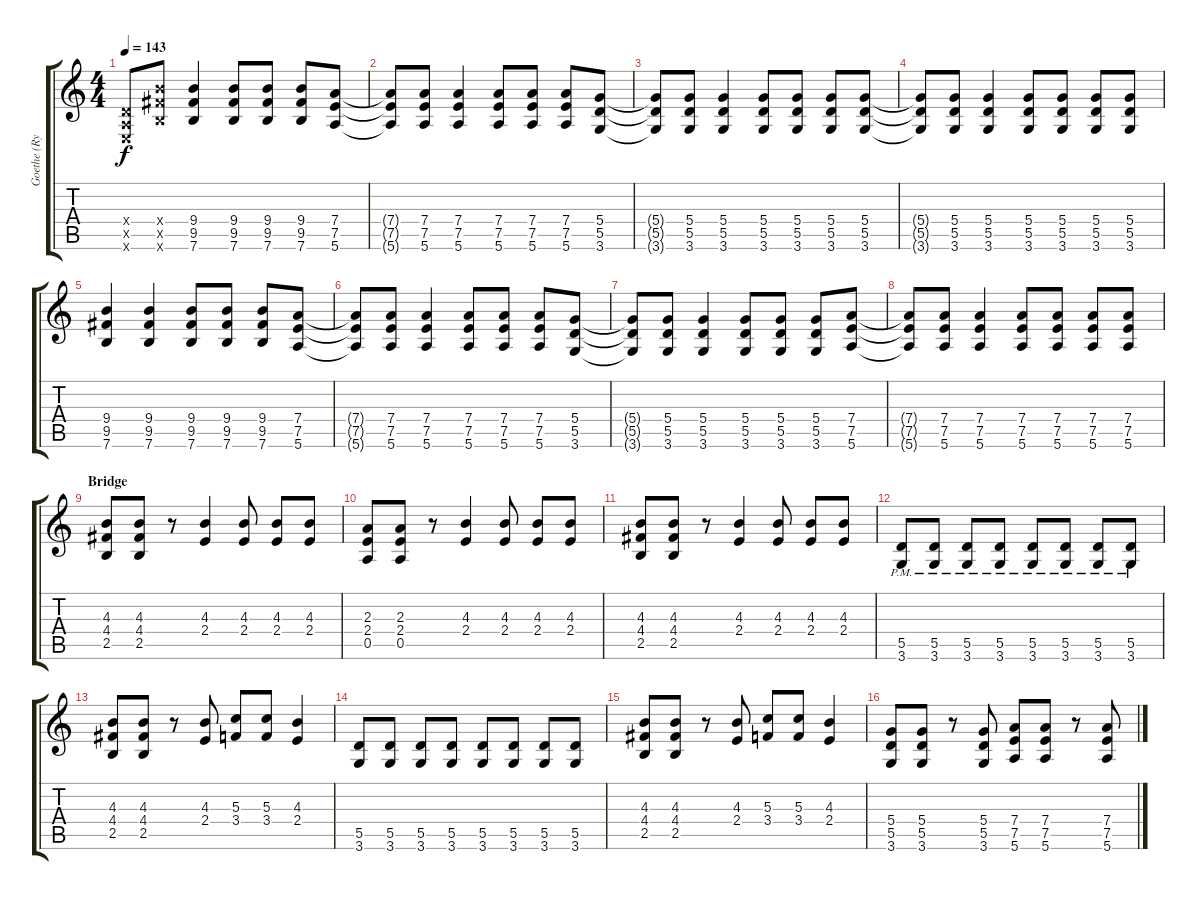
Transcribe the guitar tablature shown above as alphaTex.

\track ("Goethe (Rythm)" "Goethe (Ry") {instrument distortionguitar}
\staff {score tabs}
\tuning (E4 B3 G3 D3 A2 E2) {hide}
\ts (4 4)
\tempo 143
\clef g2
\ks c
(0.4{x} 0.5{x} 0.6{x}).8{dy f} (9.4{x} 9.5{x} 7.6{x}).8 (9.4 9.5 7.6).4 (9.4 9.5 7.6).8 (9.4 9.5 7.6).8 (9.4 9.5 7.6).8 (7.4 7.5 5.6).8 |
(7.4{t} 7.5{t} 5.6{t}).8 (7.4 7.5 5.6).8 (7.4 7.5 5.6).4 (7.4 7.5 5.6).8 (7.4 7.5 5.6).8 (7.4 7.5 5.6).8 (5.4 5.5 3.6).8 |
(5.4{t} 5.5{t} 3.6{t}).8 (5.4 5.5 3.6).8 (5.4 5.5 3.6).4 (5.4 5.5 3.6).8 (5.4 5.5 3.6).8 (5.4 5.5 3.6).8 (5.4 5.5 3.6).8 |
(5.4{t} 5.5{t} 3.6{t}).8 (5.4 5.5 3.6).8 (5.4 5.5 3.6).4 (5.4 5.5 3.6).8 (5.4 5.5 3.6).8 (5.4 5.5 3.6).8 (5.4 5.5 3.6).8 |
(9.4 9.5 7.6).4 (9.4 9.5 7.6).4 (9.4 9.5 7.6).8 (9.4 9.5 7.6).8 (9.4 9.5 7.6).8 (7.4 7.5 5.6).8 |
(7.4{t} 7.5{t} 5.6{t}).8 (7.4 7.5 5.6).8 (7.4 7.5 5.6).4 (7.4 7.5 5.6).8 (7.4 7.5 5.6).8 (7.4 7.5 5.6).8 (5.4 5.5 3.6).8 |
(5.4{t} 5.5{t} 3.6{t}).8 (5.4 5.5 3.6).8 (5.4 5.5 3.6).4 (5.4 5.5 3.6).8 (5.4 5.5 3.6).8 (5.4 5.5 3.6).8 (7.4 7.5 5.6).8 |
(7.4{t} 7.5{t} 5.6{t}).8 (7.4 7.5 5.6).8 (7.4 7.5 5.6).4 (7.4 7.5 5.6).8 (7.4 7.5 5.6).8 (7.4 7.5 5.6).8 (7.4 7.5 5.6).8 |
\section ("" "Bridge")
(4.3 4.4 2.5).8 (4.3 4.4 2.5).8 r.8 (4.3 2.4).4 (4.3 2.4).8 (4.3 2.4).8 (4.3 2.4).8 |
(2.3 2.4 0.5).8 (2.3 2.4 0.5).8 r.8 (4.3 2.4).4 (4.3 2.4).8 (4.3 2.4).8 (4.3 2.4).8 |
(4.3 4.4 2.5).8 (4.3 4.4 2.5).8 r.8 (4.3 2.4).4 (4.3 2.4).8 (4.3 2.4).8 (4.3 2.4).8 |
(5.5{pm} 3.6{pm}).8 (5.5{pm} 3.6{pm}).8 (5.5{pm} 3.6{pm}).8 (5.5{pm} 3.6{pm}).8 (5.5{pm} 3.6{pm}).8 (5.5{pm} 3.6{pm}).8 (5.5{pm} 3.6{pm}).8 (5.5{pm} 3.6{pm}).8 |
(4.3 4.4 2.5).8 (4.3 4.4 2.5).8 r.8 (4.3 2.4).8 (5.3 3.4).8 (5.3 3.4).8 (4.3 2.4).4 |
(5.5 3.6).8 (5.5 3.6).8 (5.5 3.6).8 (5.5 3.6).8 (5.5 3.6).8 (5.5 3.6).8 (5.5 3.6).8 (5.5 3.6).8 |
(4.3 4.4 2.5).8 (4.3 4.4 2.5).8 r.8 (4.3 2.4).8 (5.3 3.4).8 (5.3 3.4).8 (4.3 2.4).4 |
(5.4 5.5 3.6).8 (5.4 5.5 3.6).8 r.8 (5.4 5.5 3.6).8 (7.4 7.5 5.6).8 (7.4 7.5 5.6).8 r.8 (7.4 7.5 5.6).8
